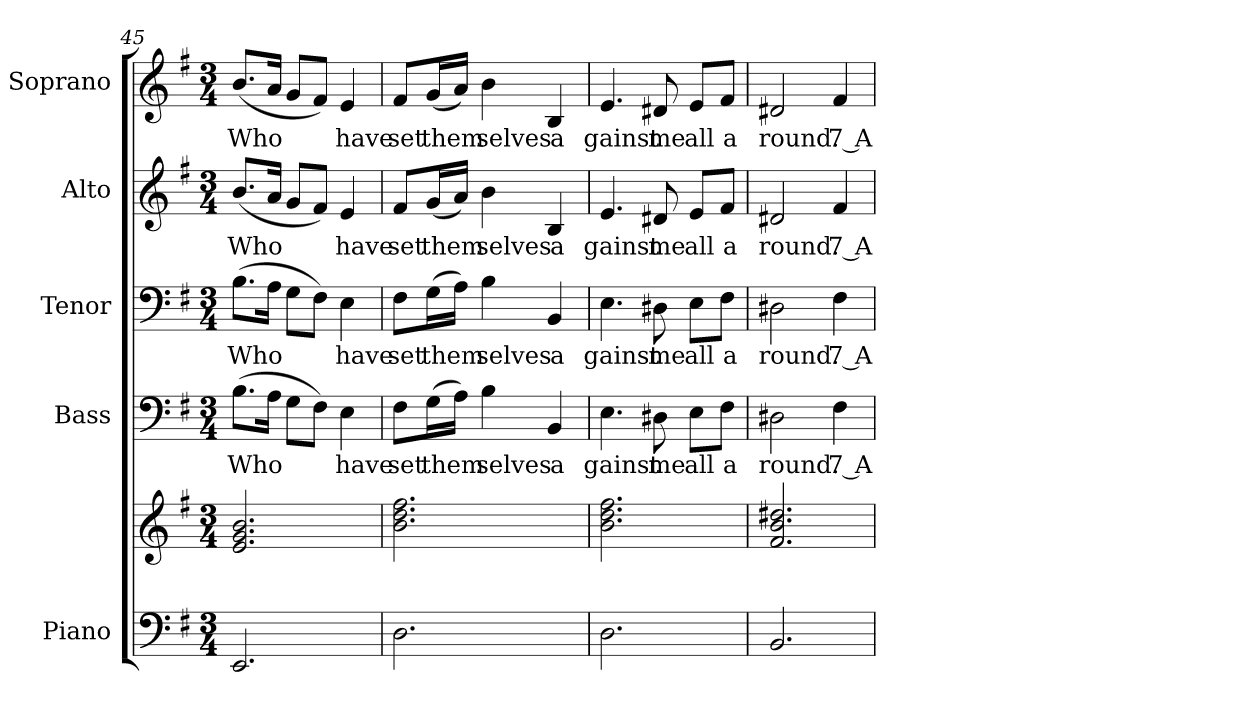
**kern	**kern	**kern	**text	**kern	**text	**kern	**text	**kern	**text
*part5	*part5	*part4	*part4	*part3	*part3	*part2	*part2	*part1	*part1
*staff6	*staff5	*staff4	*staff4	*staff3	*staff3	*staff2	*staff2	*staff1	*staff1
*I"Piano	*	*I"Bass	*	*I"Tenor	*	*I"Alto	*	*I"Soprano	*
*I'Pno.	*	*I'B.	*	*I'T.	*	*I'A.	*	*I'S.	*
!!LO:PB:g=z
*clefF4	*clefG2	*clefF4	*	*clefF4	*	*clefG2	*	*clefG2	*
*k[f#]	*k[f#]	*k[f#]	*	*k[f#]	*	*k[f#]	*	*k[f#]	*
*G:	*G:	*G:	*	*G:	*	*G:	*	*G:	*
*M3/4	*M3/4	*M3/4	*	*M3/4	*	*M3/4	*	*M3/4	*
=45	=45	=45	=45	=45	=45	=45	=45	=45	=45
!	!	!	!LO:LY:b:color=#000000	!	!	!	!	!	!
!	!	!	!	!	!LO:LY:b:color=#000000	!	!	!	!
!	!	!	!	!	!	!	!LO:LY:b:color=#000000	!	!
!	!	!	!	!	!	!	!	!	!LO:LY:b:color=#000000
2.EEi/	2.ei/ 2.gi 2.bi	(8.Bi\L	Who	(8.Bi\L	Who	(8.bi/L	Who	(8.bi/L	Who
.	.	16Ai\Jk	.	16Ai\Jk	.	16ai/Jk	.	16ai/Jk	.
.	.	8Gi\L	.	8Gi\L	.	8gi/L	.	8gi/L	.
.	.	8F#i\J)	.	8F#i\J)	.	8f#i/J)	.	8f#i/J)	.
!	!	!	!LO:LY:b:color=#000000	!	!	!	!	!	!
!	!	!	!	!	!LO:LY:b:color=#000000	!	!	!	!
!	!	!	!	!	!	!	!LO:LY:b:color=#000000	!	!
!	!	!	!	!	!	!	!	!	!LO:LY:b:color=#000000
.	.	4Ei\	have	4Ei\	have	4ei/	have	4ei/	have
=46	=46	=46	=46	=46	=46	=46	=46	=46	=46
!	!	!	!LO:LY:b:color=#000000	!	!	!	!	!	!
!	!	!	!	!	!LO:LY:b:color=#000000	!	!	!	!
!	!	!	!	!	!	!	!LO:LY:b:color=#000000	!	!
!	!	!	!	!	!	!	!	!	!LO:LY:b:color=#000000
2.Di\	2.bi\ 2.ddi 2.ff#i	8F#i\L	set	8F#i\L	set	8f#i/L	set	8f#i/L	set
!	!	!	!LO:LY:b:color=#000000	!	!	!	!	!	!
!	!	!	!	!	!LO:LY:b:color=#000000	!	!	!	!
!	!	!	!	!	!	!	!LO:LY:b:color=#000000	!	!
!	!	!	!	!	!	!	!	!	!LO:LY:b:color=#000000
.	.	(16Gi\L	them	(16Gi\L	them	(16gi/L	them	(16gi/L	them
.	.	16Ai\JJ)	.	16Ai\JJ)	.	16ai/JJ)	.	16ai/JJ)	.
!	!	!	!LO:LY:b:color=#000000	!	!	!	!	!	!
!	!	!	!	!	!LO:LY:b:color=#000000	!	!	!	!
!	!	!	!	!	!	!	!LO:LY:b:color=#000000	!	!
!	!	!	!	!	!	!	!	!	!LO:LY:b:color=#000000
.	.	4Bi\	selves	4Bi\	selves	4bi\	selves	4bi\	selves
!	!	!	!LO:LY:b:color=#000000	!	!	!	!	!	!
!	!	!	!	!	!LO:LY:b:color=#000000	!	!	!	!
!	!	!	!	!	!	!	!LO:LY:b:color=#000000	!	!
!	!	!	!	!	!	!	!	!	!LO:LY:b:color=#000000
.	.	4BBi/	a	4BBi/	a	4Bi/	a	4Bi/	a
=47	=47	=47	=47	=47	=47	=47	=47	=47	=47
!	!	!	!LO:LY:b:color=#000000	!	!	!	!	!	!
!	!	!	!	!	!LO:LY:b:color=#000000	!	!	!	!
!	!	!	!	!	!	!	!LO:LY:b:color=#000000	!	!
!	!	!	!	!	!	!	!	!	!LO:LY:b:color=#000000
2.Di\	2.bi\ 2.ddi 2.ff#i	4.Ei\	gainst	4.Ei\	gainst	4.ei/	gainst	4.ei/	gainst
!	!	!	!LO:LY:b:color=#000000	!	!	!	!	!	!
!	!	!	!	!	!LO:LY:b:color=#000000	!	!	!	!
!	!	!	!	!	!	!	!LO:LY:b:color=#000000	!	!
!	!	!	!	!	!	!	!	!	!LO:LY:b:color=#000000
.	.	8D#Xi\	me	8D#Xi\	me	8d#Xi/	me	8d#Xi/	me
!	!	!	!LO:LY:b:color=#000000	!	!	!	!	!	!
!	!	!	!	!	!LO:LY:b:color=#000000	!	!	!	!
!	!	!	!	!	!	!	!LO:LY:b:color=#000000	!	!
!	!	!	!	!	!	!	!	!	!LO:LY:b:color=#000000
.	.	8Ei\L	all	8Ei\L	all	8ei/L	all	8ei/L	all
!	!	!	!LO:LY:b:color=#000000	!	!	!	!	!	!
!	!	!	!	!	!LO:LY:b:color=#000000	!	!	!	!
!	!	!	!	!	!	!	!LO:LY:b:color=#000000	!	!
!	!	!	!	!	!	!	!	!	!LO:LY:b:color=#000000
.	.	8F#i\J	a	8F#i\J	a	8f#i/J	a	8f#i/J	a
=48	=48	=48	=48	=48	=48	=48	=48	=48	=48
!	!	!	!LO:LY:b:color=#000000	!	!	!	!	!	!
!	!	!	!	!	!LO:LY:b:color=#000000	!	!	!	!
!	!	!	!	!	!	!	!LO:LY:b:color=#000000	!	!
!	!	!	!	!	!	!	!	!	!LO:LY:b:color=#000000
2.BBi/	2.f#i/ 2.bi 2.dd#Xi	2D#Xi\	round.	2D#Xi\	round.	2d#Xi/	round.	2d#Xi/	round.
!	!	!	!LO:LY:b:color=#000000	!	!	!	!	!	!
!	!	!	!	!	!LO:LY:b:color=#000000	!	!	!	!
!	!	!	!	!	!	!	!LO:LY:b:color=#000000	!	!
!	!	!	!	!	!	!	!	!	!LO:LY:b:color=#000000
.	.	4F#i\	7 A-	4F#i\	7 A-	4f#i/	7 A-	4f#i/	7 A-
=	=	=	=	=	=	=	=	=	=
*-	*-	*-	*-	*-	*-	*-	*-	*-	*-
